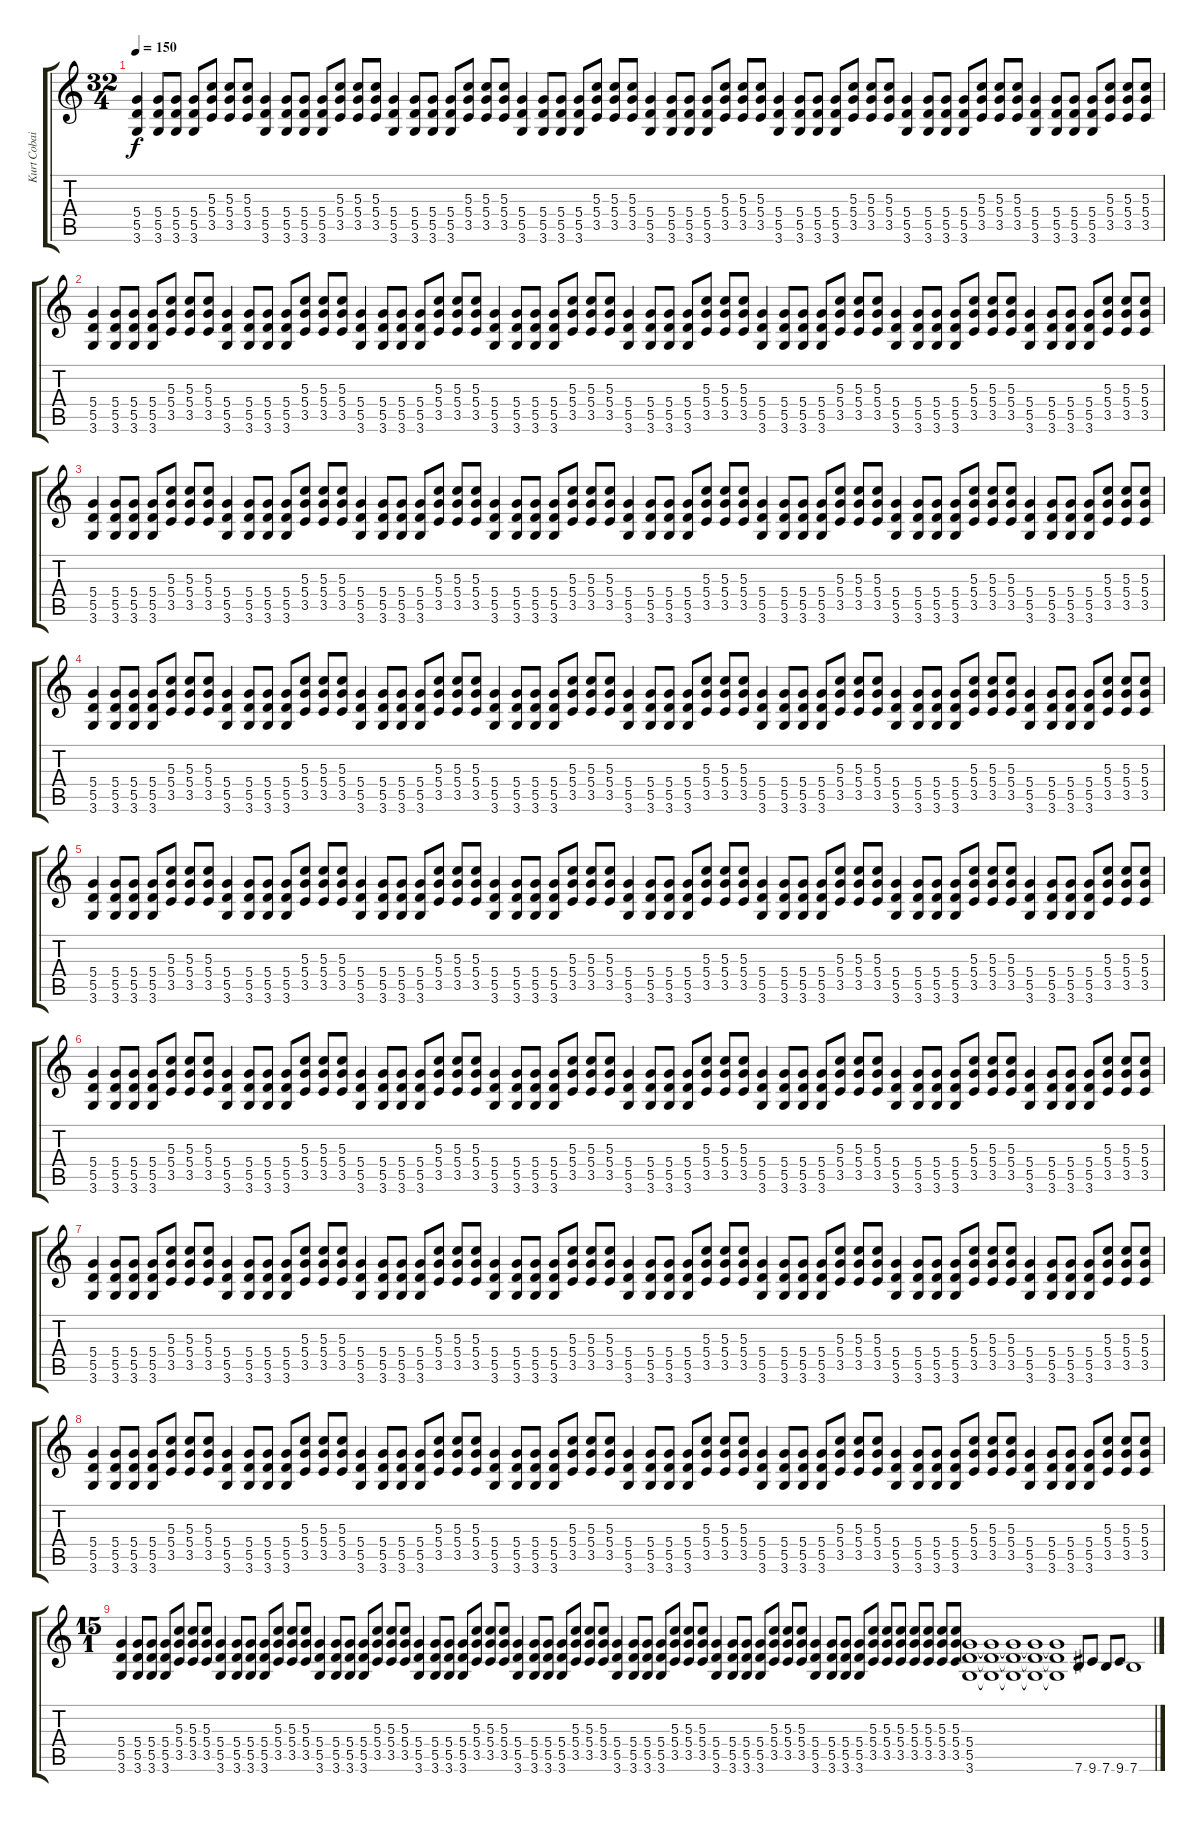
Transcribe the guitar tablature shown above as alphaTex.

\track ("Kurt Cobain" "Kurt Cobai") {instrument overdrivenguitar}
\staff {score tabs}
\tuning (E4 B3 G3 D3 A2 E2) {hide}
\ts (32 4)
\tempo 150
\clef g2
\ks c
(5.4 5.5 3.6).4{dy f instrument overdrivenguitar} (5.4 5.5 3.6).8 (5.4 5.5 3.6).8 (5.4 5.5 3.6).8 (5.3 5.4 3.5).8 (5.3 5.4 3.5).8 (5.3 5.4 3.5).8 (5.4 5.5 3.6).4 (5.4 5.5 3.6).8 (5.4 5.5 3.6).8 (5.4 5.5 3.6).8 (5.3 5.4 3.5).8 (5.3 5.4 3.5).8 (5.3 5.4 3.5).8 (5.4 5.5 3.6).4 (5.4 5.5 3.6).8 (5.4 5.5 3.6).8 (5.4 5.5 3.6).8 (5.3 5.4 3.5).8 (5.3 5.4 3.5).8 (5.3 5.4 3.5).8 (5.4 5.5 3.6).4 (5.4 5.5 3.6).8 (5.4 5.5 3.6).8 (5.4 5.5 3.6).8 (5.3 5.4 3.5).8 (5.3 5.4 3.5).8 (5.3 5.4 3.5).8 (5.4 5.5 3.6).4 (5.4 5.5 3.6).8 (5.4 5.5 3.6).8 (5.4 5.5 3.6).8 (5.3 5.4 3.5).8 (5.3 5.4 3.5).8 (5.3 5.4 3.5).8 (5.4 5.5 3.6).4 (5.4 5.5 3.6).8 (5.4 5.5 3.6).8 (5.4 5.5 3.6).8 (5.3 5.4 3.5).8 (5.3 5.4 3.5).8 (5.3 5.4 3.5).8 (5.4 5.5 3.6).4 (5.4 5.5 3.6).8 (5.4 5.5 3.6).8 (5.4 5.5 3.6).8 (5.3 5.4 3.5).8 (5.3 5.4 3.5).8 (5.3 5.4 3.5).8 (5.4 5.5 3.6).4 (5.4 5.5 3.6).8 (5.4 5.5 3.6).8 (5.4 5.5 3.6).8 (5.3 5.4 3.5).8 (5.3 5.4 3.5).8 (5.3 5.4 3.5).8 |
(5.4 5.5 3.6).4 (5.4 5.5 3.6).8 (5.4 5.5 3.6).8 (5.4 5.5 3.6).8 (5.3 5.4 3.5).8 (5.3 5.4 3.5).8 (5.3 5.4 3.5).8 (5.4 5.5 3.6).4 (5.4 5.5 3.6).8 (5.4 5.5 3.6).8 (5.4 5.5 3.6).8 (5.3 5.4 3.5).8 (5.3 5.4 3.5).8 (5.3 5.4 3.5).8 (5.4 5.5 3.6).4 (5.4 5.5 3.6).8 (5.4 5.5 3.6).8 (5.4 5.5 3.6).8 (5.3 5.4 3.5).8 (5.3 5.4 3.5).8 (5.3 5.4 3.5).8 (5.4 5.5 3.6).4 (5.4 5.5 3.6).8 (5.4 5.5 3.6).8 (5.4 5.5 3.6).8 (5.3 5.4 3.5).8 (5.3 5.4 3.5).8 (5.3 5.4 3.5).8 (5.4 5.5 3.6).4 (5.4 5.5 3.6).8 (5.4 5.5 3.6).8 (5.4 5.5 3.6).8 (5.3 5.4 3.5).8 (5.3 5.4 3.5).8 (5.3 5.4 3.5).8 (5.4 5.5 3.6).4 (5.4 5.5 3.6).8 (5.4 5.5 3.6).8 (5.4 5.5 3.6).8 (5.3 5.4 3.5).8 (5.3 5.4 3.5).8 (5.3 5.4 3.5).8 (5.4 5.5 3.6).4 (5.4 5.5 3.6).8 (5.4 5.5 3.6).8 (5.4 5.5 3.6).8 (5.3 5.4 3.5).8 (5.3 5.4 3.5).8 (5.3 5.4 3.5).8 (5.4 5.5 3.6).4 (5.4 5.5 3.6).8 (5.4 5.5 3.6).8 (5.4 5.5 3.6).8 (5.3 5.4 3.5).8 (5.3 5.4 3.5).8 (5.3 5.4 3.5).8 |
(5.4 5.5 3.6).4 (5.4 5.5 3.6).8 (5.4 5.5 3.6).8 (5.4 5.5 3.6).8 (5.3 5.4 3.5).8 (5.3 5.4 3.5).8 (5.3 5.4 3.5).8 (5.4 5.5 3.6).4 (5.4 5.5 3.6).8 (5.4 5.5 3.6).8 (5.4 5.5 3.6).8 (5.3 5.4 3.5).8 (5.3 5.4 3.5).8 (5.3 5.4 3.5).8 (5.4 5.5 3.6).4 (5.4 5.5 3.6).8 (5.4 5.5 3.6).8 (5.4 5.5 3.6).8 (5.3 5.4 3.5).8 (5.3 5.4 3.5).8 (5.3 5.4 3.5).8 (5.4 5.5 3.6).4 (5.4 5.5 3.6).8 (5.4 5.5 3.6).8 (5.4 5.5 3.6).8 (5.3 5.4 3.5).8 (5.3 5.4 3.5).8 (5.3 5.4 3.5).8 (5.4 5.5 3.6).4 (5.4 5.5 3.6).8 (5.4 5.5 3.6).8 (5.4 5.5 3.6).8 (5.3 5.4 3.5).8 (5.3 5.4 3.5).8 (5.3 5.4 3.5).8 (5.4 5.5 3.6).4 (5.4 5.5 3.6).8 (5.4 5.5 3.6).8 (5.4 5.5 3.6).8 (5.3 5.4 3.5).8 (5.3 5.4 3.5).8 (5.3 5.4 3.5).8 (5.4 5.5 3.6).4 (5.4 5.5 3.6).8 (5.4 5.5 3.6).8 (5.4 5.5 3.6).8 (5.3 5.4 3.5).8 (5.3 5.4 3.5).8 (5.3 5.4 3.5).8 (5.4 5.5 3.6).4 (5.4 5.5 3.6).8 (5.4 5.5 3.6).8 (5.4 5.5 3.6).8 (5.3 5.4 3.5).8 (5.3 5.4 3.5).8 (5.3 5.4 3.5).8 |
(5.4 5.5 3.6).4 (5.4 5.5 3.6).8 (5.4 5.5 3.6).8 (5.4 5.5 3.6).8 (5.3 5.4 3.5).8 (5.3 5.4 3.5).8 (5.3 5.4 3.5).8 (5.4 5.5 3.6).4 (5.4 5.5 3.6).8 (5.4 5.5 3.6).8 (5.4 5.5 3.6).8 (5.3 5.4 3.5).8 (5.3 5.4 3.5).8 (5.3 5.4 3.5).8 (5.4 5.5 3.6).4 (5.4 5.5 3.6).8 (5.4 5.5 3.6).8 (5.4 5.5 3.6).8 (5.3 5.4 3.5).8 (5.3 5.4 3.5).8 (5.3 5.4 3.5).8 (5.4 5.5 3.6).4 (5.4 5.5 3.6).8 (5.4 5.5 3.6).8 (5.4 5.5 3.6).8 (5.3 5.4 3.5).8 (5.3 5.4 3.5).8 (5.3 5.4 3.5).8 (5.4 5.5 3.6).4 (5.4 5.5 3.6).8 (5.4 5.5 3.6).8 (5.4 5.5 3.6).8 (5.3 5.4 3.5).8 (5.3 5.4 3.5).8 (5.3 5.4 3.5).8 (5.4 5.5 3.6).4 (5.4 5.5 3.6).8 (5.4 5.5 3.6).8 (5.4 5.5 3.6).8 (5.3 5.4 3.5).8 (5.3 5.4 3.5).8 (5.3 5.4 3.5).8 (5.4 5.5 3.6).4 (5.4 5.5 3.6).8 (5.4 5.5 3.6).8 (5.4 5.5 3.6).8 (5.3 5.4 3.5).8 (5.3 5.4 3.5).8 (5.3 5.4 3.5).8 (5.4 5.5 3.6).4 (5.4 5.5 3.6).8 (5.4 5.5 3.6).8 (5.4 5.5 3.6).8 (5.3 5.4 3.5).8 (5.3 5.4 3.5).8 (5.3 5.4 3.5).8 |
(5.4 5.5 3.6).4 (5.4 5.5 3.6).8 (5.4 5.5 3.6).8 (5.4 5.5 3.6).8 (5.3 5.4 3.5).8 (5.3 5.4 3.5).8 (5.3 5.4 3.5).8 (5.4 5.5 3.6).4 (5.4 5.5 3.6).8 (5.4 5.5 3.6).8 (5.4 5.5 3.6).8 (5.3 5.4 3.5).8 (5.3 5.4 3.5).8 (5.3 5.4 3.5).8 (5.4 5.5 3.6).4 (5.4 5.5 3.6).8 (5.4 5.5 3.6).8 (5.4 5.5 3.6).8 (5.3 5.4 3.5).8 (5.3 5.4 3.5).8 (5.3 5.4 3.5).8 (5.4 5.5 3.6).4 (5.4 5.5 3.6).8 (5.4 5.5 3.6).8 (5.4 5.5 3.6).8 (5.3 5.4 3.5).8 (5.3 5.4 3.5).8 (5.3 5.4 3.5).8 (5.4 5.5 3.6).4 (5.4 5.5 3.6).8 (5.4 5.5 3.6).8 (5.4 5.5 3.6).8 (5.3 5.4 3.5).8 (5.3 5.4 3.5).8 (5.3 5.4 3.5).8 (5.4 5.5 3.6).4 (5.4 5.5 3.6).8 (5.4 5.5 3.6).8 (5.4 5.5 3.6).8 (5.3 5.4 3.5).8 (5.3 5.4 3.5).8 (5.3 5.4 3.5).8 (5.4 5.5 3.6).4 (5.4 5.5 3.6).8 (5.4 5.5 3.6).8 (5.4 5.5 3.6).8 (5.3 5.4 3.5).8 (5.3 5.4 3.5).8 (5.3 5.4 3.5).8 (5.4 5.5 3.6).4 (5.4 5.5 3.6).8 (5.4 5.5 3.6).8 (5.4 5.5 3.6).8 (5.3 5.4 3.5).8 (5.3 5.4 3.5).8 (5.3 5.4 3.5).8 |
(5.4 5.5 3.6).4 (5.4 5.5 3.6).8 (5.4 5.5 3.6).8 (5.4 5.5 3.6).8 (5.3 5.4 3.5).8 (5.3 5.4 3.5).8 (5.3 5.4 3.5).8 (5.4 5.5 3.6).4 (5.4 5.5 3.6).8 (5.4 5.5 3.6).8 (5.4 5.5 3.6).8 (5.3 5.4 3.5).8 (5.3 5.4 3.5).8 (5.3 5.4 3.5).8 (5.4 5.5 3.6).4 (5.4 5.5 3.6).8 (5.4 5.5 3.6).8 (5.4 5.5 3.6).8 (5.3 5.4 3.5).8 (5.3 5.4 3.5).8 (5.3 5.4 3.5).8 (5.4 5.5 3.6).4 (5.4 5.5 3.6).8 (5.4 5.5 3.6).8 (5.4 5.5 3.6).8 (5.3 5.4 3.5).8 (5.3 5.4 3.5).8 (5.3 5.4 3.5).8 (5.4 5.5 3.6).4 (5.4 5.5 3.6).8 (5.4 5.5 3.6).8 (5.4 5.5 3.6).8 (5.3 5.4 3.5).8 (5.3 5.4 3.5).8 (5.3 5.4 3.5).8 (5.4 5.5 3.6).4 (5.4 5.5 3.6).8 (5.4 5.5 3.6).8 (5.4 5.5 3.6).8 (5.3 5.4 3.5).8 (5.3 5.4 3.5).8 (5.3 5.4 3.5).8 (5.4 5.5 3.6).4 (5.4 5.5 3.6).8 (5.4 5.5 3.6).8 (5.4 5.5 3.6).8 (5.3 5.4 3.5).8 (5.3 5.4 3.5).8 (5.3 5.4 3.5).8 (5.4 5.5 3.6).4 (5.4 5.5 3.6).8 (5.4 5.5 3.6).8 (5.4 5.5 3.6).8 (5.3 5.4 3.5).8 (5.3 5.4 3.5).8 (5.3 5.4 3.5).8 |
(5.4 5.5 3.6).4 (5.4 5.5 3.6).8 (5.4 5.5 3.6).8 (5.4 5.5 3.6).8 (5.3 5.4 3.5).8 (5.3 5.4 3.5).8 (5.3 5.4 3.5).8 (5.4 5.5 3.6).4 (5.4 5.5 3.6).8 (5.4 5.5 3.6).8 (5.4 5.5 3.6).8 (5.3 5.4 3.5).8 (5.3 5.4 3.5).8 (5.3 5.4 3.5).8 (5.4 5.5 3.6).4 (5.4 5.5 3.6).8 (5.4 5.5 3.6).8 (5.4 5.5 3.6).8 (5.3 5.4 3.5).8 (5.3 5.4 3.5).8 (5.3 5.4 3.5).8 (5.4 5.5 3.6).4 (5.4 5.5 3.6).8 (5.4 5.5 3.6).8 (5.4 5.5 3.6).8 (5.3 5.4 3.5).8 (5.3 5.4 3.5).8 (5.3 5.4 3.5).8 (5.4 5.5 3.6).4 (5.4 5.5 3.6).8 (5.4 5.5 3.6).8 (5.4 5.5 3.6).8 (5.3 5.4 3.5).8 (5.3 5.4 3.5).8 (5.3 5.4 3.5).8 (5.4 5.5 3.6).4 (5.4 5.5 3.6).8 (5.4 5.5 3.6).8 (5.4 5.5 3.6).8 (5.3 5.4 3.5).8 (5.3 5.4 3.5).8 (5.3 5.4 3.5).8 (5.4 5.5 3.6).4 (5.4 5.5 3.6).8 (5.4 5.5 3.6).8 (5.4 5.5 3.6).8 (5.3 5.4 3.5).8 (5.3 5.4 3.5).8 (5.3 5.4 3.5).8 (5.4 5.5 3.6).4 (5.4 5.5 3.6).8 (5.4 5.5 3.6).8 (5.4 5.5 3.6).8 (5.3 5.4 3.5).8 (5.3 5.4 3.5).8 (5.3 5.4 3.5).8 |
(5.4 5.5 3.6).4 (5.4 5.5 3.6).8 (5.4 5.5 3.6).8 (5.4 5.5 3.6).8 (5.3 5.4 3.5).8 (5.3 5.4 3.5).8 (5.3 5.4 3.5).8 (5.4 5.5 3.6).4 (5.4 5.5 3.6).8 (5.4 5.5 3.6).8 (5.4 5.5 3.6).8 (5.3 5.4 3.5).8 (5.3 5.4 3.5).8 (5.3 5.4 3.5).8 (5.4 5.5 3.6).4 (5.4 5.5 3.6).8 (5.4 5.5 3.6).8 (5.4 5.5 3.6).8 (5.3 5.4 3.5).8 (5.3 5.4 3.5).8 (5.3 5.4 3.5).8 (5.4 5.5 3.6).4 (5.4 5.5 3.6).8 (5.4 5.5 3.6).8 (5.4 5.5 3.6).8 (5.3 5.4 3.5).8 (5.3 5.4 3.5).8 (5.3 5.4 3.5).8 (5.4 5.5 3.6).4 (5.4 5.5 3.6).8 (5.4 5.5 3.6).8 (5.4 5.5 3.6).8 (5.3 5.4 3.5).8 (5.3 5.4 3.5).8 (5.3 5.4 3.5).8 (5.4 5.5 3.6).4 (5.4 5.5 3.6).8 (5.4 5.5 3.6).8 (5.4 5.5 3.6).8 (5.3 5.4 3.5).8 (5.3 5.4 3.5).8 (5.3 5.4 3.5).8 (5.4 5.5 3.6).4 (5.4 5.5 3.6).8 (5.4 5.5 3.6).8 (5.4 5.5 3.6).8 (5.3 5.4 3.5).8 (5.3 5.4 3.5).8 (5.3 5.4 3.5).8 (5.4 5.5 3.6).4 (5.4 5.5 3.6).8 (5.4 5.5 3.6).8 (5.4 5.5 3.6).8 (5.3 5.4 3.5).8 (5.3 5.4 3.5).8 (5.3 5.4 3.5).8 |
\ts (15 1)
(5.4 5.5 3.6).4 (5.4 5.5 3.6).8 (5.4 5.5 3.6).8 (5.4 5.5 3.6).8 (5.3 5.4 3.5).8 (5.3 5.4 3.5).8 (5.3 5.4 3.5).8 (5.4 5.5 3.6).4 (5.4 5.5 3.6).8 (5.4 5.5 3.6).8 (5.4 5.5 3.6).8 (5.3 5.4 3.5).8 (5.3 5.4 3.5).8 (5.3 5.4 3.5).8 (5.4 5.5 3.6).4 (5.4 5.5 3.6).8 (5.4 5.5 3.6).8 (5.4 5.5 3.6).8 (5.3 5.4 3.5).8 (5.3 5.4 3.5).8 (5.3 5.4 3.5).8 (5.4 5.5 3.6).4 (5.4 5.5 3.6).8 (5.4 5.5 3.6).8 (5.4 5.5 3.6).8 (5.3 5.4 3.5).8 (5.3 5.4 3.5).8 (5.3 5.4 3.5).8 (5.4 5.5 3.6).4 (5.4 5.5 3.6).8 (5.4 5.5 3.6).8 (5.4 5.5 3.6).8 (5.3 5.4 3.5).8 (5.3 5.4 3.5).8 (5.3 5.4 3.5).8 (5.4 5.5 3.6).4 (5.4 5.5 3.6).8 (5.4 5.5 3.6).8 (5.4 5.5 3.6).8 (5.3 5.4 3.5).8 (5.3 5.4 3.5).8 (5.3 5.4 3.5).8 (5.4 5.5 3.6).4 (5.4 5.5 3.6).8 (5.4 5.5 3.6).8 (5.4 5.5 3.6).8 (5.3 5.4 3.5).8 (5.3 5.4 3.5).8 (5.3 5.4 3.5).8 (5.4 5.5 3.6).4 (5.4 5.5 3.6).8 (5.4 5.5 3.6).8 (5.4 5.5 3.6).8 (5.3 5.4 3.5).8 (5.3 5.4 3.5).8 (5.3 5.4 3.5).8 (5.3 5.4 3.5).8 (5.3 5.4 3.5).8 (5.3 5.4 3.5).8 (5.3 5.4 3.5).8 (5.4 5.5 3.6).1 (5.4{t} 5.5{t} 3.6{t}).1 (5.4{t} 5.5{t} 3.6{t}).1 (5.4{t} 5.5{t} 3.6{t}).1 (5.4{t} 5.5{t} 3.6{t}).1 7.6.8 9.6.8 7.6.8 9.6.8 7.6.1
